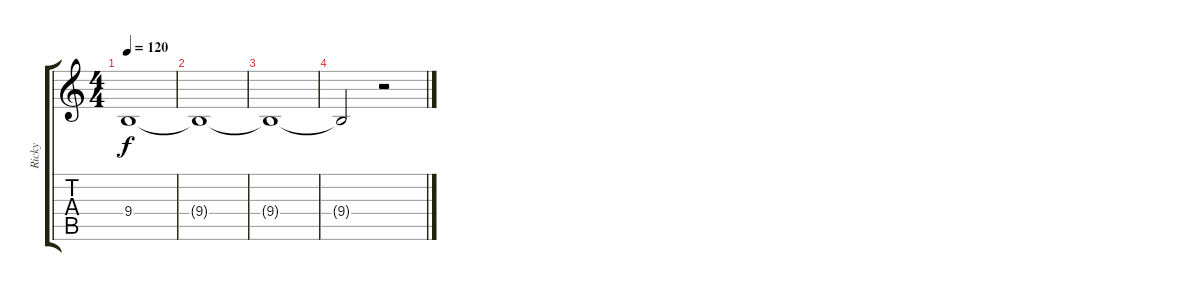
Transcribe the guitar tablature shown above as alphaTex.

\track ("Ricky" "Ricky") {instrument synthbrass1}
\staff {score tabs}
\tuning (E4 B3 G3 D3 A2 E2) {hide}
\ts (4 4)
\tempo 120
\clef g2
\ks c
9.4{t}.1{dy f} |
9.4{t}.1 |
9.4{t}.1 |
9.4{t}.2 r.2
